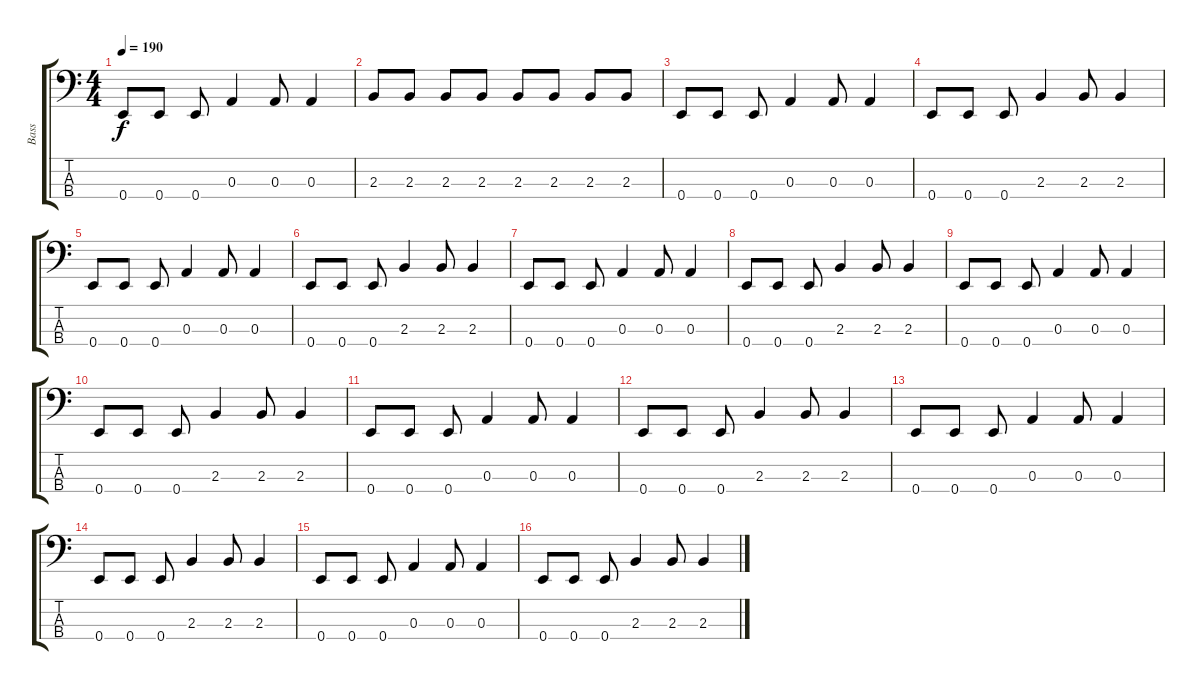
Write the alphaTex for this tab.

\track ("Bass" "Bass") {instrument electricbassfinger}
\staff {score tabs}
\tuning (G2 D2 A1 E1) {hide}
\ts (4 4)
\tempo 190
\clef f4
\ks c
0.4.8{dy f} 0.4.8 0.4.8 0.3.4 0.3.8 0.3.4 |
2.3.8 2.3.8 2.3.8 2.3.8 2.3.8 2.3.8 2.3.8 2.3.8 |
0.4.8 0.4.8 0.4.8 0.3.4 0.3.8 0.3.4 |
0.4.8 0.4.8 0.4.8 2.3.4 2.3.8 2.3.4 |
0.4.8 0.4.8 0.4.8 0.3.4 0.3.8 0.3.4 |
0.4.8 0.4.8 0.4.8 2.3.4 2.3.8 2.3.4 |
0.4.8 0.4.8 0.4.8 0.3.4 0.3.8 0.3.4 |
0.4.8 0.4.8 0.4.8 2.3.4 2.3.8 2.3.4 |
0.4.8 0.4.8 0.4.8 0.3.4 0.3.8 0.3.4 |
0.4.8 0.4.8 0.4.8 2.3.4 2.3.8 2.3.4 |
0.4.8 0.4.8 0.4.8 0.3.4 0.3.8 0.3.4 |
0.4.8 0.4.8 0.4.8 2.3.4 2.3.8 2.3.4 |
0.4.8 0.4.8 0.4.8 0.3.4 0.3.8 0.3.4 |
0.4.8 0.4.8 0.4.8 2.3.4 2.3.8 2.3.4 |
0.4.8 0.4.8 0.4.8 0.3.4 0.3.8 0.3.4 |
0.4.8 0.4.8 0.4.8 2.3.4 2.3.8 2.3.4
